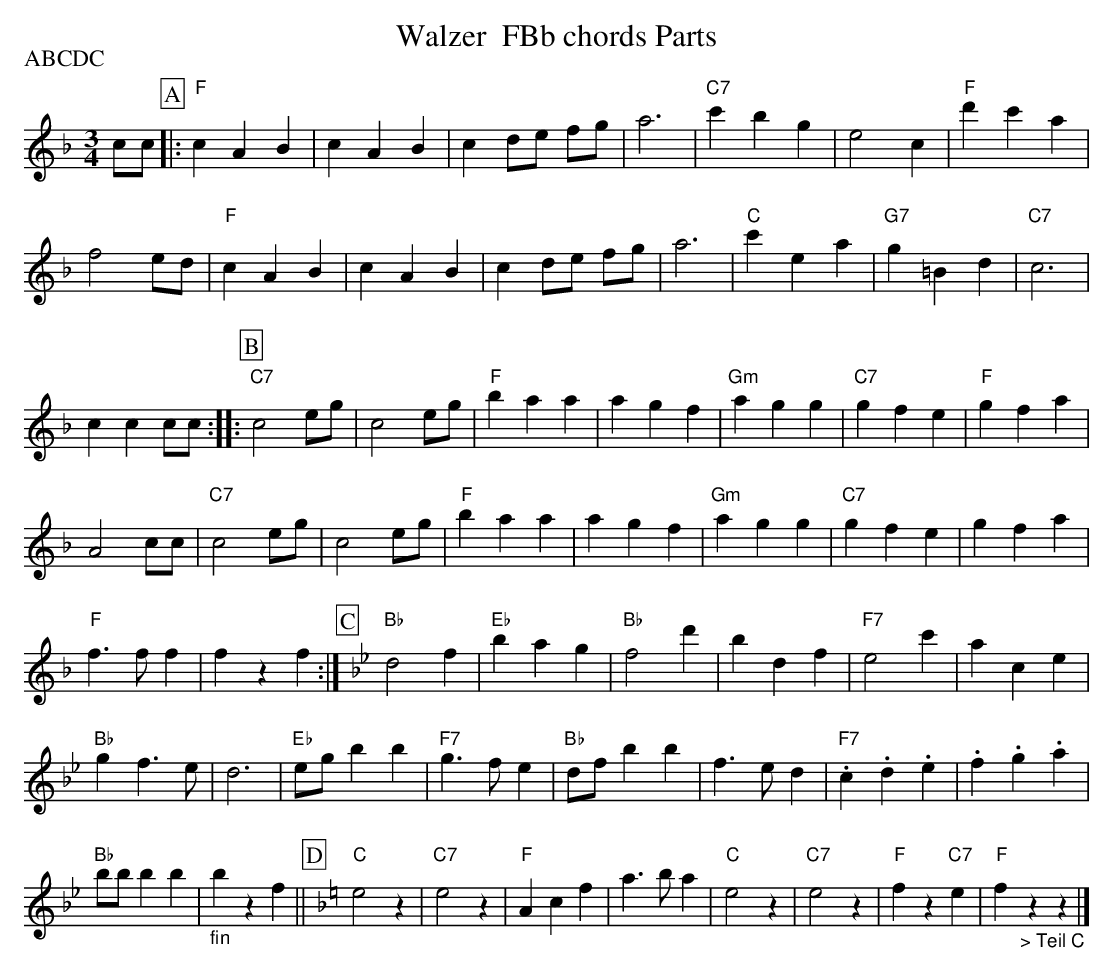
X:1
T: Walzer  FBb chords Parts
P:ABCDC
M:3/4
L:1/4
K:F %%MIDI gchordon
c/c/ [P:A] |: "F"cAB | cAB | c d/e/ f/g/ | a3 | "C7"c'bg | e2c | "F"d'c'a |
f2e/d/ | "F"cAB | cAB | c d/e/ f/g/ | a3 | "C"c'ea | "G7"g=Bd | "C7"c3 |
ccc/c/ ::  [P:B] "C7"c2e/g/ | c2 e/g/ | "F"baa | agf | "Gm"agg | "C7"gfe | "F"gfa |
A2c/c/ | "C7"c2e/g/ |  c2e/g/ | "F"baa | agf | "Gm"agg | "C7"gfe | gfa |
"F"f>ff | fzf :| [P:C]  [K:Bb] "Bb"d2f | "Eb"bag | "Bb"f2d' | bdf | "F7"e2c' | ace |
"Bb"gf>e | d3 | "Eb"e/g/ bb | "F7"g>fe | "Bb"d/f/bb | f>ed | "F7".c.d.e | .f.g.a |
"Bb"b/b/bb |  "_fin"bzf || [P:D] [K:F] "C"e2z | "C7"e2z | "F"Acf | a>ba | "C"e2z | "C7"e2z | "F"fz"C7"e | "F"f"_> Teil C"zz |]
